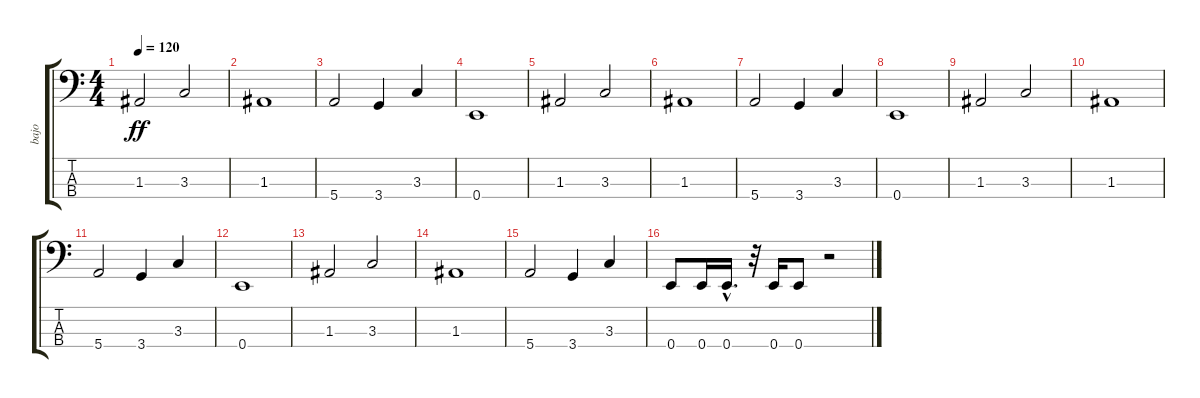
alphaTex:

\track ("bajo" "bajo") {instrument electricbassfinger}
\staff {score tabs}
\tuning (G2 D2 A1 E1) {hide}
\ts (4 4)
\tempo 120
\clef f4
\ks c
1.3.2{dy ff} 3.3.2 |
1.3.1 |
5.4.2 3.4.4 3.3.4 |
0.4.1 |
1.3.2 3.3.2 |
1.3.1 |
5.4.2 3.4.4 3.3.4 |
0.4.1 |
1.3.2 3.3.2 |
1.3.1 |
5.4.2 3.4.4 3.3.4 |
0.4.1 |
1.3.2 3.3.2 |
1.3.1 |
5.4.2 3.4.4 3.3.4 |
0.4.8 0.4.16 0.4{hac}.16{d} r.32 0.4.16 0.4.8 r.2
